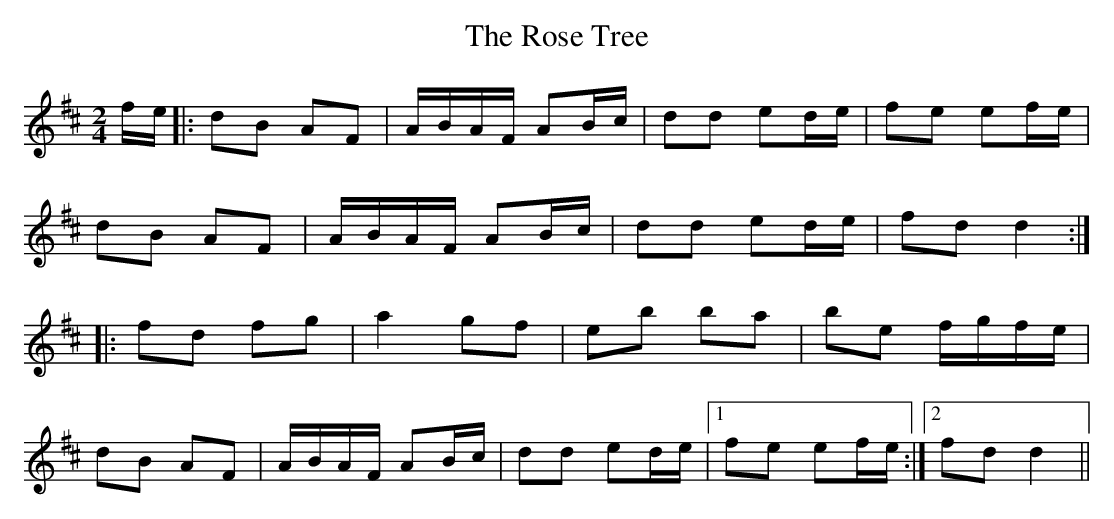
X:1
T: The Rose Tree
M: 2/4
L: 1/8
K: Dmaj
f/e/|:dB AF|A/B/A/F/ AB/c/|dd ed/e/|fe ef/e/|
dB AF|A/B/A/F/ AB/c/|dd ed/e/|fd d2:|
|:fd fg|a2 gf|eb ba|be f/g/f/e/|
dB AF|A/B/A/F/ AB/c/|dd ed/e/|1 fe ef/e/:|2 fd d2||
